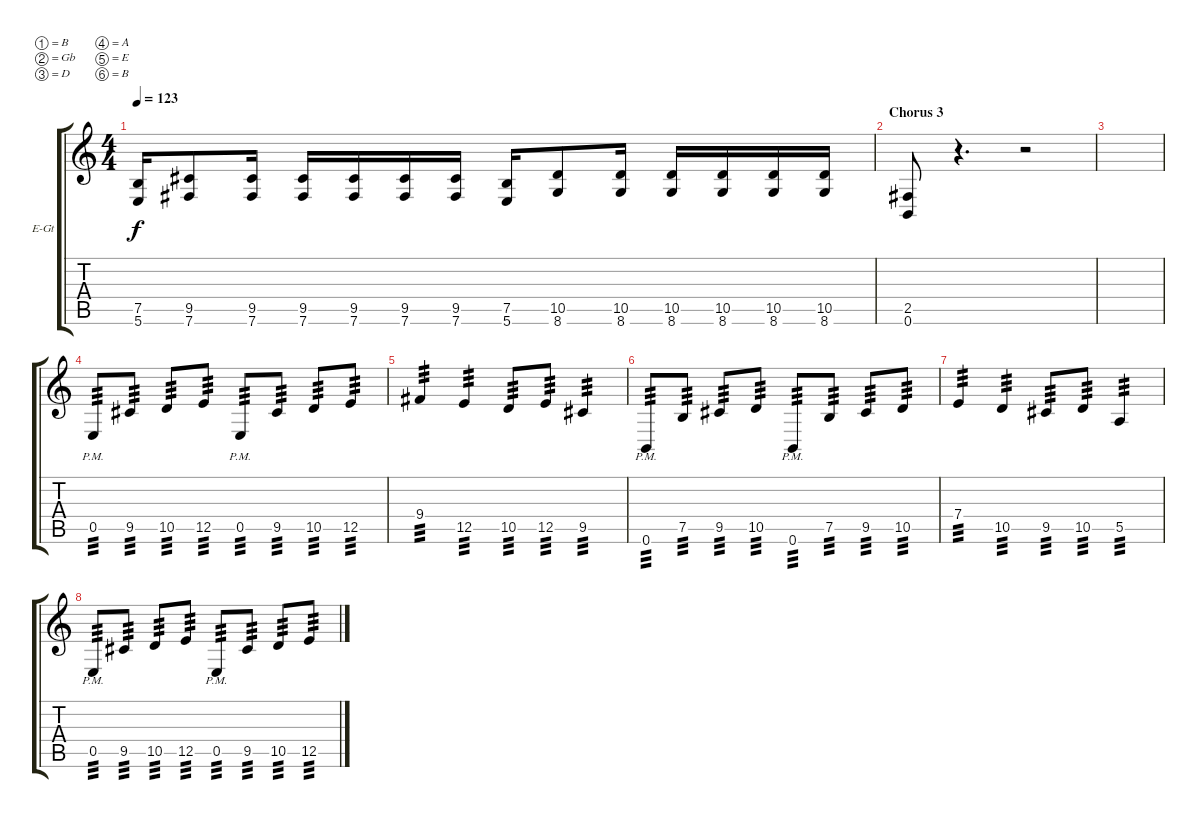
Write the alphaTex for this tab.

\defaultSystemsLayout 4
\bracketExtendMode groupsimilarinstruments
\firstSystemTrackNameOrientation horizontal
\otherSystemsTrackNameOrientation horizontal
\track ("Rhytm Guitar L" "E-Gt") {instrument distortionguitar}
\staff {score tabs}
\tuning (B3 Gb3 D3 A2 E2 B1)
\ts (4 4)
\tempo 123
\clef g2
\ks c
(5.6 7.5).16{dy f} (7.6 9.5).8 (7.6 9.5).16 (7.6 9.5).16 (7.6 9.5).16 (7.6 9.5).16 (7.6 9.5).16 (5.6 7.5).16 (8.6 10.5).8 (8.6 10.5).16 (8.6 10.5).16 (8.6 10.5).16 (8.6 10.5).16 (8.6 10.5).16 |
\section ("" "Chorus 3")
(0.6 2.5).8 r.4{d} r.2 |
|
0.5{pm}.8{tp 3} 9.5.8{tp 3} 10.5.8{tp 3} 12.5.8{tp 3} 0.5{pm}.8{tp 3} 9.5.8{tp 3} 10.5.8{tp 3} 12.5.8{tp 3} |
9.4.4{tp 3} 12.5.4{tp 3} 10.5.8{tp 3} 12.5.8{tp 3} 9.5.4{tp 3} |
0.6{pm}.8{tp 3} 7.5.8{tp 3} 9.5.8{tp 3} 10.5.8{tp 3} 0.6{pm}.8{tp 3} 7.5.8{tp 3} 9.5.8{tp 3} 10.5.8{tp 3} |
7.4.4{tp 3} 10.5.4{tp 3} 9.5.8{tp 3} 10.5.8{tp 3} 5.5.4{tp 3} |
0.5{pm}.8{tp 3} 9.5.8{tp 3} 10.5.8{tp 3} 12.5.8{tp 3} 0.5{pm}.8{tp 3} 9.5.8{tp 3} 10.5.8{tp 3} 12.5.8{tp 3}
